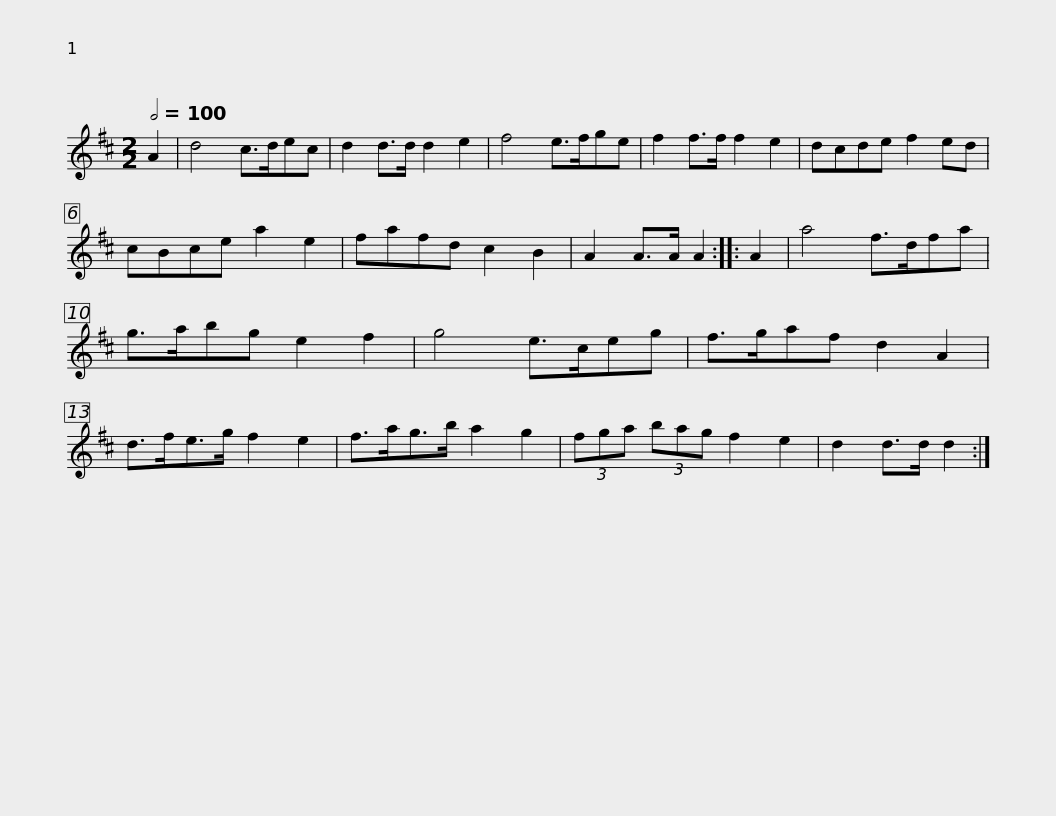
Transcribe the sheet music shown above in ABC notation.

X:1
L:1/8
Q:1/2=100
M:2/2
I:linebreak $
K:D
V:1 treble
V:1
 A2 | d4 c>dec | d2 d>d d2 e2 | f4 e>fge | f2 f>f f2 e2 | %5
 dcde f2 ed | cBce a2 e2 | fafd c2 B2 |$ A2 A>A A2 :: A2 | %10
 a4 f>dfa | g>abg e2 f2 | g4 e>ceg | f>gaf d2 A2 | d>fe>g f2 e2 |$ %15
 f>ag>b a2 g2 | (3fga (3bag f2 e2 | d2 d>d d2 :| %18
